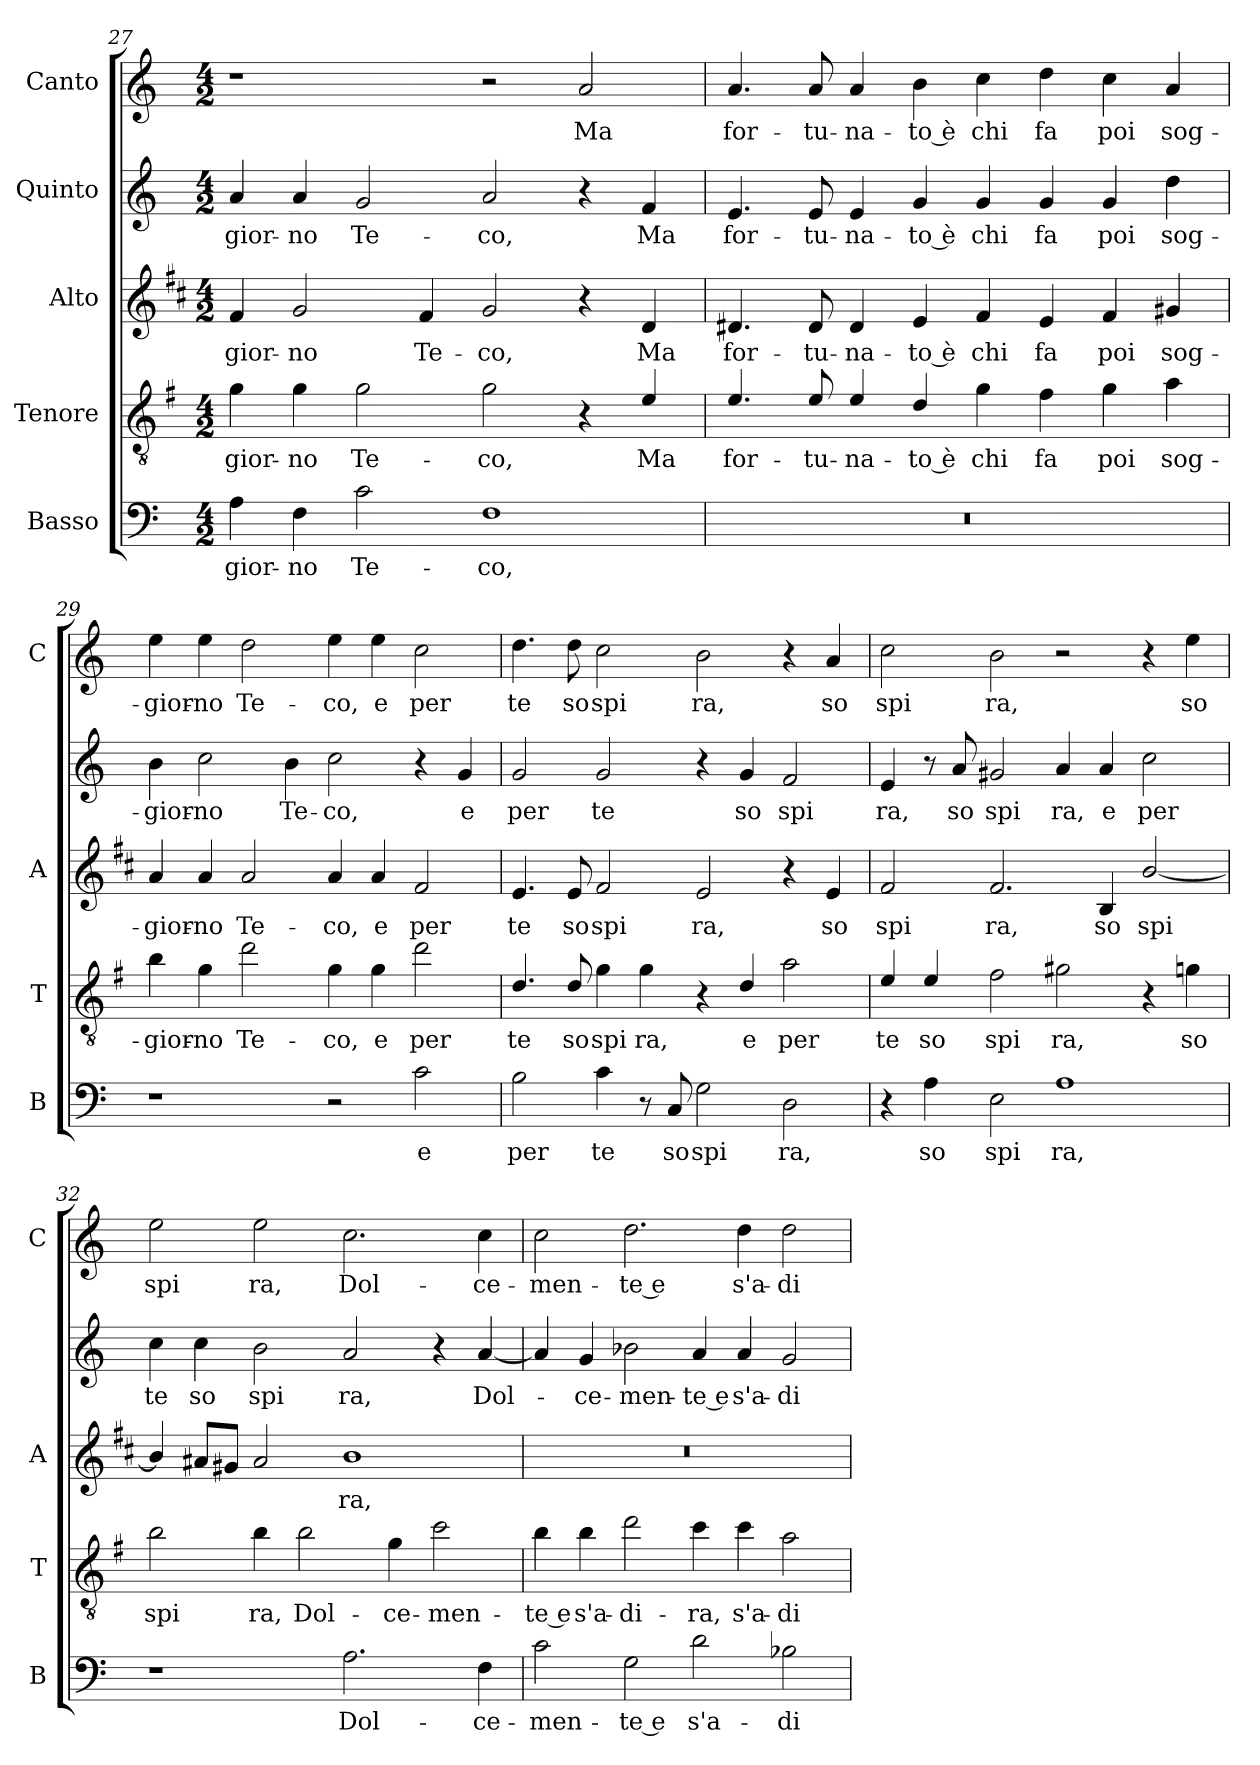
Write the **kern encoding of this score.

**kern	**text	**kern	**text	**kern	**text	**kern	**text	**kern	**text
*part5	*part5	*part4	*part4	*part3	*part3	*part2	*part2	*part1	*part1
*staff5	*staff5	*staff4	*staff4	*staff3	*staff3	*staff2	*staff2	*staff1	*staff1
*I"Basso	*	*I"Tenore	*	*I"Alto	*	*I"Quinto	*	*I"Canto	*
*I'B	*	*I'T	*	*I'A	*	*	*	*I'C	*
!!LO:LB:g=z
*clefF4	*	*clefGv2	*	*clefG2	*	*clefG2	*	*clefG2	*
*	*	*ITrd4c7	*	*ITrd1c2	*	*	*	*	*
*k[]	*	*k[]	*	*k[]	*	*k[]	*	*k[]	*
*C:	*	*C:	*	*C:	*	*C:	*	*C:	*
*M4/2	*	*M4/2	*	*M4/2	*	*M4/2	*	*M4/2	*
=27	=27	=27	=27	=27	=27	=27	=27	=27	=27
!	!LO:LY:b	!	!LO:LY:b	!	!LO:LY:b	!	!LO:LY:b	!	!
4A\	-gior-	4c\	-gior-	4e/	-gior-	4a/	-gior-	1r	.
!	!LO:LY:b	!	!LO:LY:b	!	!LO:LY:b	!	!LO:LY:b	!	!
4F\	-no	4c\	-no	2f/	-no	4a/	-no	.	.
!	!LO:LY:b	!	!LO:LY:b	!	!	!	!LO:LY:b	!	!
2c\	Te-	2c\	Te-	.	.	2g/	Te-	.	.
!	!	!	!	!	!LO:LY:b	!	!	!	!
.	.	.	.	4e/	Te-	.	.	.	.
!	!LO:LY:b	!	!LO:LY:b	!	!LO:LY:b	!	!LO:LY:b	!	!
1F	-co,	2c\	-co,	2f/	-co,	2a/	-co,	2r	.
!	!	!	!	!	!	!	!	!	!LO:LY:b
.	.	4r	.	4r	.	4r	.	2a/	Ma
!	!	!	!LO:LY:b	!	!LO:LY:b	!	!LO:LY:b	!	!
.	.	4A/	Ma	4c/	Ma	4f/	Ma	.	.
=28	=28	=28	=28	=28	=28	=28	=28	=28	=28
!	!	!	!LO:LY:b	!	!LO:LY:b	!	!LO:LY:b	!	!LO:LY:b
0r	.	4.A/	for-	4.c#X/	for-	4.e/	for-	4.a/	for-
!	!	!	!LO:LY:b	!	!LO:LY:b	!	!LO:LY:b	!	!LO:LY:b
.	.	8A/	-tu-	8c#/	-tu-	8e/	-tu-	8a/	-tu-
!	!	!	!LO:LY:b	!	!LO:LY:b	!	!LO:LY:b	!	!LO:LY:b
.	.	4A/	-na-	4c#/	-na-	4e/	-na-	4a/	-na-
!	!	!	!LO:LY:b	!	!LO:LY:b	!	!LO:LY:b	!	!LO:LY:b
.	.	4G/	-to è	4d/	-to è	4g/	-to è	4b\	-to è
!	!	!	!LO:LY:b	!	!LO:LY:b	!	!LO:LY:b	!	!LO:LY:b
.	.	4c\	chi	4e/	chi	4g/	chi	4cc\	chi
!	!	!	!LO:LY:b	!	!LO:LY:b	!	!LO:LY:b	!	!LO:LY:b
.	.	4B\	fa	4d/	fa	4g/	fa	4dd\	fa
!	!	!	!LO:LY:b	!	!LO:LY:b	!	!LO:LY:b	!	!LO:LY:b
.	.	4c\	poi	4e/	poi	4g/	poi	4cc\	poi
!	!	!	!LO:LY:b	!	!LO:LY:b	!	!LO:LY:b	!	!LO:LY:b
.	.	4d\	sog-	4f#X/	sog-	4dd\	sog-	4a/	sog-
=29	=29	=29	=29	=29	=29	=29	=29	=29	=29
!	!	!	!LO:LY:b	!	!LO:LY:b	!	!LO:LY:b	!	!LO:LY:b
1r	.	4e\	-gior-	4g/	-gior-	4b\	-gior-	4ee\	-gior-
!	!	!	!LO:LY:b	!	!LO:LY:b	!	!LO:LY:b	!	!LO:LY:b
.	.	4c\	-no	4g/	-no	2cc\	-no	4ee\	-no
!	!	!	!LO:LY:b	!	!LO:LY:b	!	!	!	!LO:LY:b
.	.	2g\	Te-	2g/	Te-	.	.	2dd\	Te-
!	!	!	!	!	!	!	!LO:LY:b	!	!
.	.	.	.	.	.	4b\	Te-	.	.
!	!	!	!LO:LY:b	!	!LO:LY:b	!	!LO:LY:b	!	!LO:LY:b
2r	.	4c\	-co,	4g/	-co,	2cc\	-co,	4ee\	-co,
!	!	!	!LO:LY:b	!	!LO:LY:b	!	!	!	!LO:LY:b
.	.	4c\	e	4g/	e	.	.	4ee\	e
!	!LO:LY:b	!	!LO:LY:b	!	!LO:LY:b	!	!	!	!LO:LY:b
2c\	e	2g\	per	2e/	per	4r	.	2cc\	per
!	!	!	!	!	!	!	!LO:LY:b	!	!
.	.	.	.	.	.	4g/	e	.	.
!!LO:LB:g=z
=30	=30	=30	=30	=30	=30	=30	=30	=30	=30
!	!LO:LY:b	!	!LO:LY:b	!	!LO:LY:b	!	!LO:LY:b	!	!LO:LY:b
2B\	per	4.G/	te	4.d/	te	2g/	per	4.dd\	te
!	!	!	!LO:LY:b	!	!LO:LY:b	!	!	!	!LO:LY:b
.	.	8G/	so	8d/	so	.	.	8dd\	so
!	!LO:LY:b	!	!LO:LY:b	!	!LO:LY:b	!	!LO:LY:b	!	!LO:LY:b
4c\	te	4c\	spi	2e/	spi	2g/	te	2cc\	spi
!	!	!	!LO:LY:b	!	!	!	!	!	!
8r	.	4c\	ra,	.	.	.	.	.	.
!	!LO:LY:b	!	!	!	!	!	!	!	!
8C/	so	.	.	.	.	.	.	.	.
!	!LO:LY:b	!	!	!	!LO:LY:b	!	!	!	!LO:LY:b
2G\	spi	4r	.	2d/	ra,	4r	.	2b\	ra,
!	!	!	!LO:LY:b	!	!	!	!LO:LY:b	!	!
.	.	4G/	e	.	.	4g/	so	.	.
!	!LO:LY:b	!	!LO:LY:b	!	!	!	!LO:LY:b	!	!
2D\	ra,	2d\	per	4r	.	2f/	spi	4r	.
!	!	!	!	!	!LO:LY:b	!	!	!	!LO:LY:b
.	.	.	.	4d/	so	.	.	4a/	so
=31	=31	=31	=31	=31	=31	=31	=31	=31	=31
!	!	!	!LO:LY:b	!	!LO:LY:b	!	!LO:LY:b	!	!LO:LY:b
4r	.	4A/	te	2e/	spi	4e/	ra,	2cc\	spi
!	!LO:LY:b	!	!LO:LY:b	!	!	!	!	!	!
4A\	so	4A/	so	.	.	8r	.	.	.
!	!	!	!	!	!	!	!LO:LY:b	!	!
.	.	.	.	.	.	8a/	so	.	.
!	!LO:LY:b	!	!LO:LY:b	!	!LO:LY:b	!	!LO:LY:b	!	!LO:LY:b
2E\	spi	2B\	spi	2.e/	ra,	2g#X/	spi	2b\	ra,
!	!LO:LY:b	!	!LO:LY:b	!	!	!	!LO:LY:b	!	!
1A	ra,	2c#X\	ra,	.	.	4a/	ra,	2r	.
!	!	!	!	!	!LO:LY:b	!	!LO:LY:b	!	!
.	.	.	.	4A/	so	4a/	e	.	.
!	!	!	!	!	!LO:LY:b	!	!LO:LY:b	!	!
.	.	4r	.	[2a/	spi	2cc\	per	4r	.
!	!	!	!LO:LY:b	!	!	!	!	!	!LO:LY:b
.	.	4cn\	so	.	.	.	.	4ee\	so
=32	=32	=32	=32	=32	=32	=32	=32	=32	=32
!	!	!	!LO:LY:b	!	!	!	!LO:LY:b	!	!LO:LY:b
1r	.	2e\	spi	4a/]	.	4cc\	te	2ee\	spi
!	!	!	!	!	!	!	!LO:LY:b	!	!
.	.	.	.	8g#X/L	.	4cc\	so	.	.
.	.	.	.	8f#X/J	.	.	.	.	.
!	!	!	!LO:LY:b	!	!	!	!LO:LY:b	!	!LO:LY:b
.	.	4e\	ra,	2g#/	.	2b\	spi	2ee\	ra,
!	!	!	!LO:LY:b	!	!	!	!	!	!
.	.	2e\	Dol-	.	.	.	.	.	.
!	!LO:LY:b	!	!	!	!LO:LY:b	!	!LO:LY:b	!	!LO:LY:b
2.A\	Dol-	.	.	1a	ra,	2a/	ra,	2.cc\	Dol-
!	!	!	!LO:LY:b	!	!	!	!	!	!
.	.	4c\	-ce-	.	.	.	.	.	.
!	!	!	!LO:LY:b	!	!	!	!	!	!
.	.	2f\	-men-	.	.	4r	.	.	.
!	!LO:LY:b	!	!	!	!	!	!LO:LY:b	!	!LO:LY:b
4F\	-ce-	.	.	.	.	[4a/	Dol-	4cc\	-ce-
!!LO:PB:g=z
=33	=33	=33	=33	=33	=33	=33	=33	=33	=33
!	!LO:LY:b	!	!LO:LY:b	!	!	!	!	!	!LO:LY:b
2c\	-men-	4e\	-te e	0r	.	4a/]	.	2cc\	-men-
!	!	!	!LO:LY:b	!	!	!	!LO:LY:b	!	!
.	.	4e\	s'a-	.	.	4g/	-ce-	.	.
!	!LO:LY:b	!	!LO:LY:b	!	!	!	!LO:LY:b	!	!LO:LY:b
2G\	-te e	2g\	-di-	.	.	2b-X\	-men-	2.dd\	-te e
!	!LO:LY:b	!	!LO:LY:b	!	!	!	!LO:LY:b	!	!
2d\	s'a-	4f\	-ra,	.	.	4a/	-te e	.	.
!	!	!	!LO:LY:b	!	!	!	!LO:LY:b	!	!LO:LY:b
.	.	4f\	s'a-	.	.	4a/	s'a-	4dd\	s'a-
!	!LO:LY:b	!	!LO:LY:b	!	!	!	!LO:LY:b	!	!LO:LY:b
2B-X\	-di-	2d\	-di-	.	.	2g/	-di-	2dd\	-di-
=	=	=	=	=	=	=	=	=	=
*-	*-	*-	*-	*-	*-	*-	*-	*-	*-
